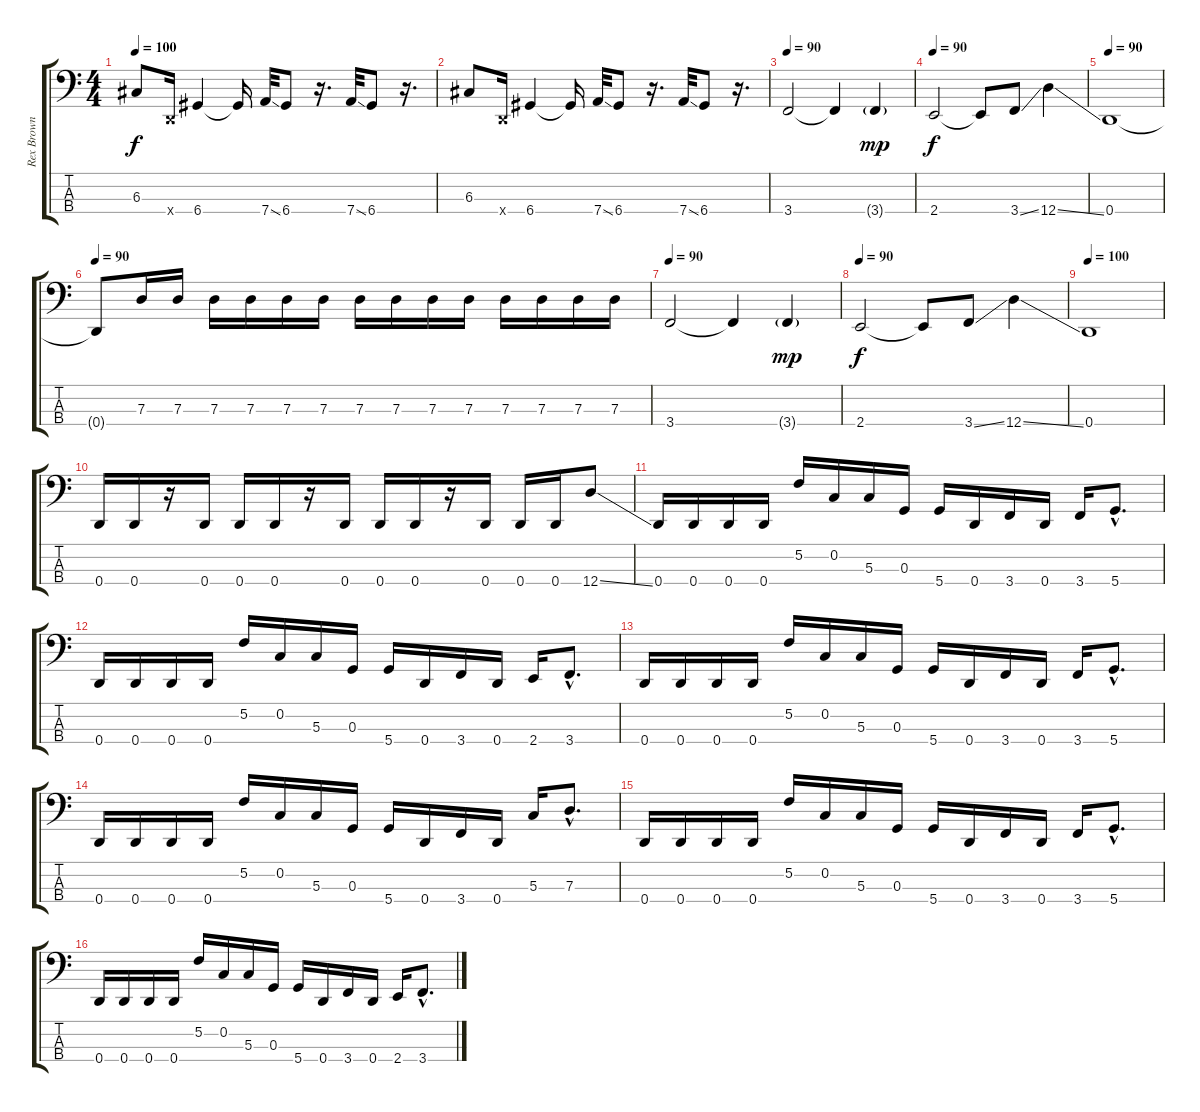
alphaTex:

\track ("Rex Brown" "Rex Brown") {instrument electricbassfinger}
\staff {score tabs}
\tuning (F2 C2 G1 D1) {hide}
\ts (4 4)
\tempo 100
\clef f4
\ks c
6.3.8{dy f} 0.4{x}.16 6.4.4 6.4{t}.16 7.4{ss}.32 6.4.8 r.16{d} 7.4{ss}.32 6.4.8 r.16{d} |
6.3.8 0.4{x}.16 6.4.4 6.4{t}.16 7.4{ss}.32 6.4.8 r.16{d} 7.4{ss}.32 6.4.8 r.16{d} |
\tempo 90
3.4.2 3.4{t}.4 3.4{g}.4{dy mp} |
\tempo 90
2.4.2{dy f} 2.4{t}.8 3.4{ss}.8 12.4{ss}.4 |
\tempo 90
0.4.1 |
\tempo 90
0.4{t}.8 7.3.16 7.3.16 7.3.16 7.3.16 7.3.16 7.3.16 7.3.16 7.3.16 7.3.16 7.3.16 7.3.16 7.3.16 7.3.16 7.3.16 |
\tempo 90
3.4.2 3.4{t}.4 3.4{g}.4{dy mp} |
\tempo 90
2.4.2{dy f} 2.4{t}.8 3.4{ss}.8 12.4{ss}.4 |
\tempo 100
0.4.1 |
0.4.16 0.4.16 r.16 0.4.16 0.4.16 0.4.16 r.16 0.4.16 0.4.16 0.4.16 r.16 0.4.16 0.4.16 0.4.16 12.4{ss}.8 |
0.4.16 0.4.16 0.4.16 0.4.16 5.2.16 0.2.16 5.3.16 0.3.16 5.4.16 0.4.16 3.4.16 0.4.16 3.4.16 5.4{hac}.8{d} |
0.4.16 0.4.16 0.4.16 0.4.16 5.2.16 0.2.16 5.3.16 0.3.16 5.4.16 0.4.16 3.4.16 0.4.16 2.4.16 3.4{hac}.8{d} |
0.4.16 0.4.16 0.4.16 0.4.16 5.2.16 0.2.16 5.3.16 0.3.16 5.4.16 0.4.16 3.4.16 0.4.16 3.4.16 5.4{hac}.8{d} |
0.4.16 0.4.16 0.4.16 0.4.16 5.2.16 0.2.16 5.3.16 0.3.16 5.4.16 0.4.16 3.4.16 0.4.16 5.3.16 7.3{hac}.8{d} |
0.4.16 0.4.16 0.4.16 0.4.16 5.2.16 0.2.16 5.3.16 0.3.16 5.4.16 0.4.16 3.4.16 0.4.16 3.4.16 5.4{hac}.8{d} |
0.4.16 0.4.16 0.4.16 0.4.16 5.2.16 0.2.16 5.3.16 0.3.16 5.4.16 0.4.16 3.4.16 0.4.16 2.4.16 3.4{hac}.8{d}
